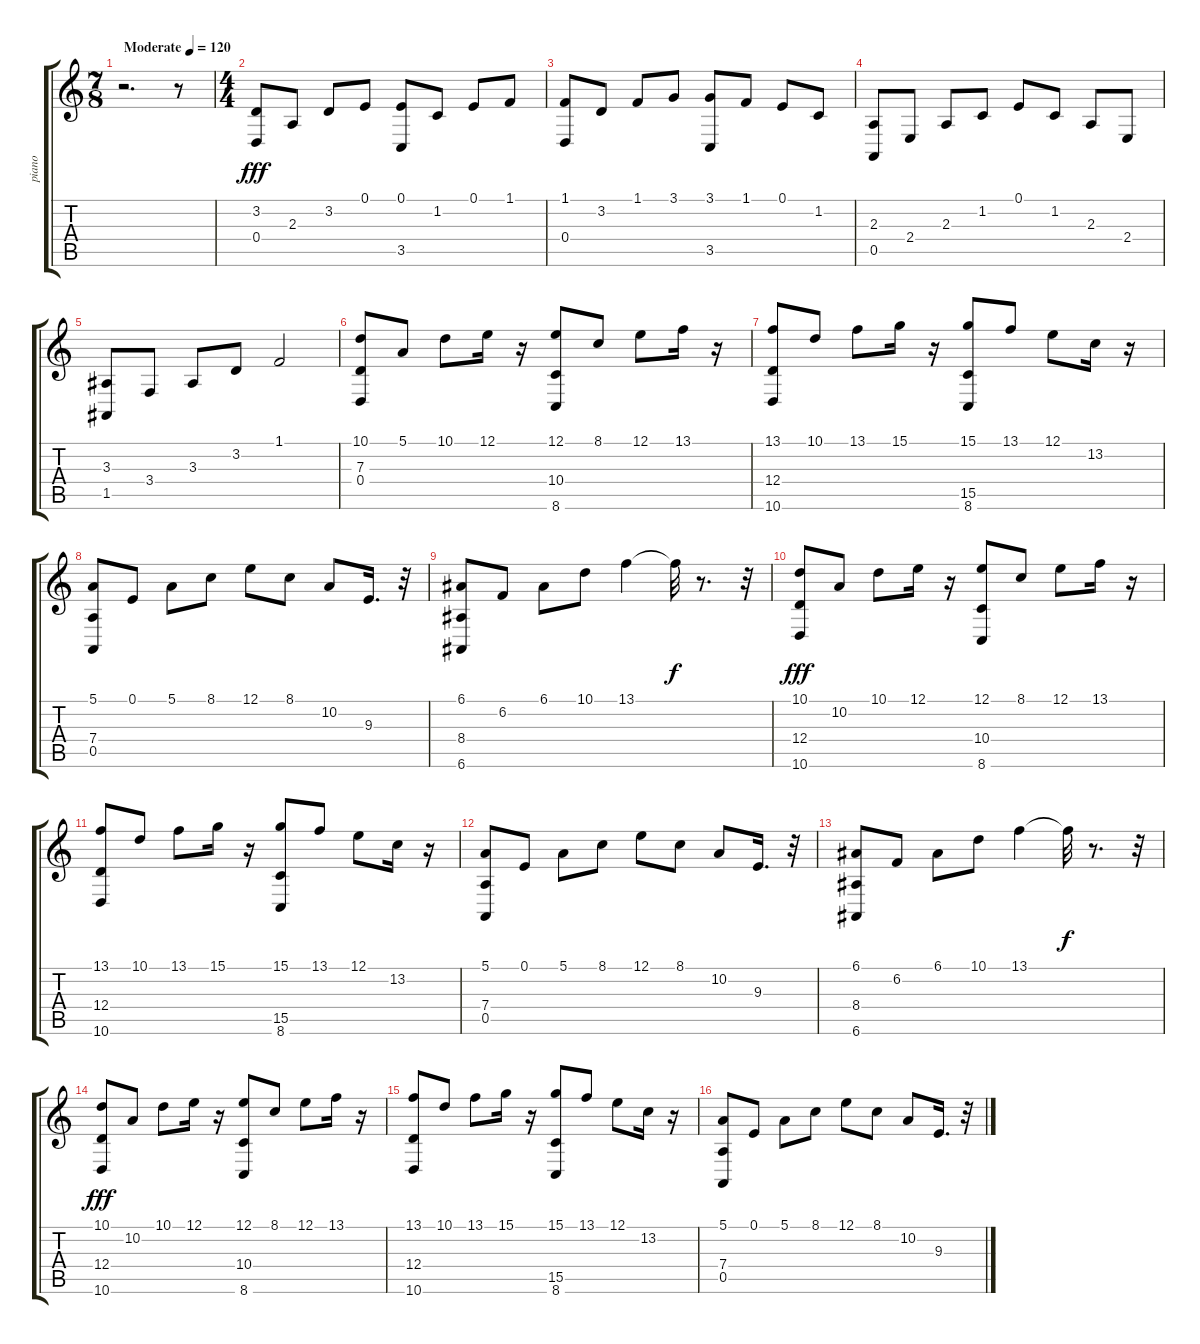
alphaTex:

\track ("piano" "piano") {instrument acousticgrandpiano}
\staff {score tabs}
\tuning (E4 B3 G3 D3 A2 E2) {hide}
\ts (7 8)
\tempo (120 "Moderate")
\clef g2
\ks c
r.2{d dy fff instrument acousticgrandpiano} r.8 |
\ts (4 4)
(3.2 0.4).8 2.3.8 3.2.8 0.1.8 (0.1 3.5).8 1.2.8 0.1.8 1.1.8 |
(1.1 0.4).8 3.2.8 1.1.8 3.1.8 (3.1 3.5).8 1.1.8 0.1.8 1.2.8 |
(2.3 0.5).8 2.4.8 2.3.8 1.2.8 0.1.8 1.2.8 2.3.8 2.4.8 |
(3.3 1.5).8 3.4.8 3.3.8 3.2.8 1.1.2 |
(10.1 7.3 0.4).8 5.1.8 10.1.8 12.1.16 r.16 (12.1 10.4 8.6).8 8.1.8 12.1.8 13.1.16 r.16 |
(13.1 12.4 10.6).8 10.1.8 13.1.8 15.1.16 r.16 (15.1 15.5 8.6).8 13.1.8 12.1.8 13.2.16 r.16 |
(5.1 7.4 0.5).8 0.1.8 5.1.8 8.1.8 12.1.8 8.1.8 10.2.8 9.3.16{d} r.32 |
(6.1 8.4 6.6).8 6.2.8 6.1.8 10.1.8 13.1.4 13.1{t}.32{dy f} r.8{d} r.32 |
(10.1 12.4 10.6).8{dy fff} 10.2.8 10.1.8 12.1.16 r.16 (12.1 10.4 8.6).8 8.1.8 12.1.8 13.1.16 r.16 |
(13.1 12.4 10.6).8 10.1.8 13.1.8 15.1.16 r.16 (15.1 15.5 8.6).8 13.1.8 12.1.8 13.2.16 r.16 |
(5.1 7.4 0.5).8 0.1.8 5.1.8 8.1.8 12.1.8 8.1.8 10.2.8 9.3.16{d} r.32 |
(6.1 8.4 6.6).8 6.2.8 6.1.8 10.1.8 13.1.4 13.1{t}.32{dy f} r.8{d} r.32 |
(10.1 12.4 10.6).8{dy fff} 10.2.8 10.1.8 12.1.16 r.16 (12.1 10.4 8.6).8 8.1.8 12.1.8 13.1.16 r.16 |
(13.1 12.4 10.6).8 10.1.8 13.1.8 15.1.16 r.16 (15.1 15.5 8.6).8 13.1.8 12.1.8 13.2.16 r.16 |
(5.1 7.4 0.5).8 0.1.8 5.1.8 8.1.8 12.1.8 8.1.8 10.2.8 9.3.16{d} r.32
